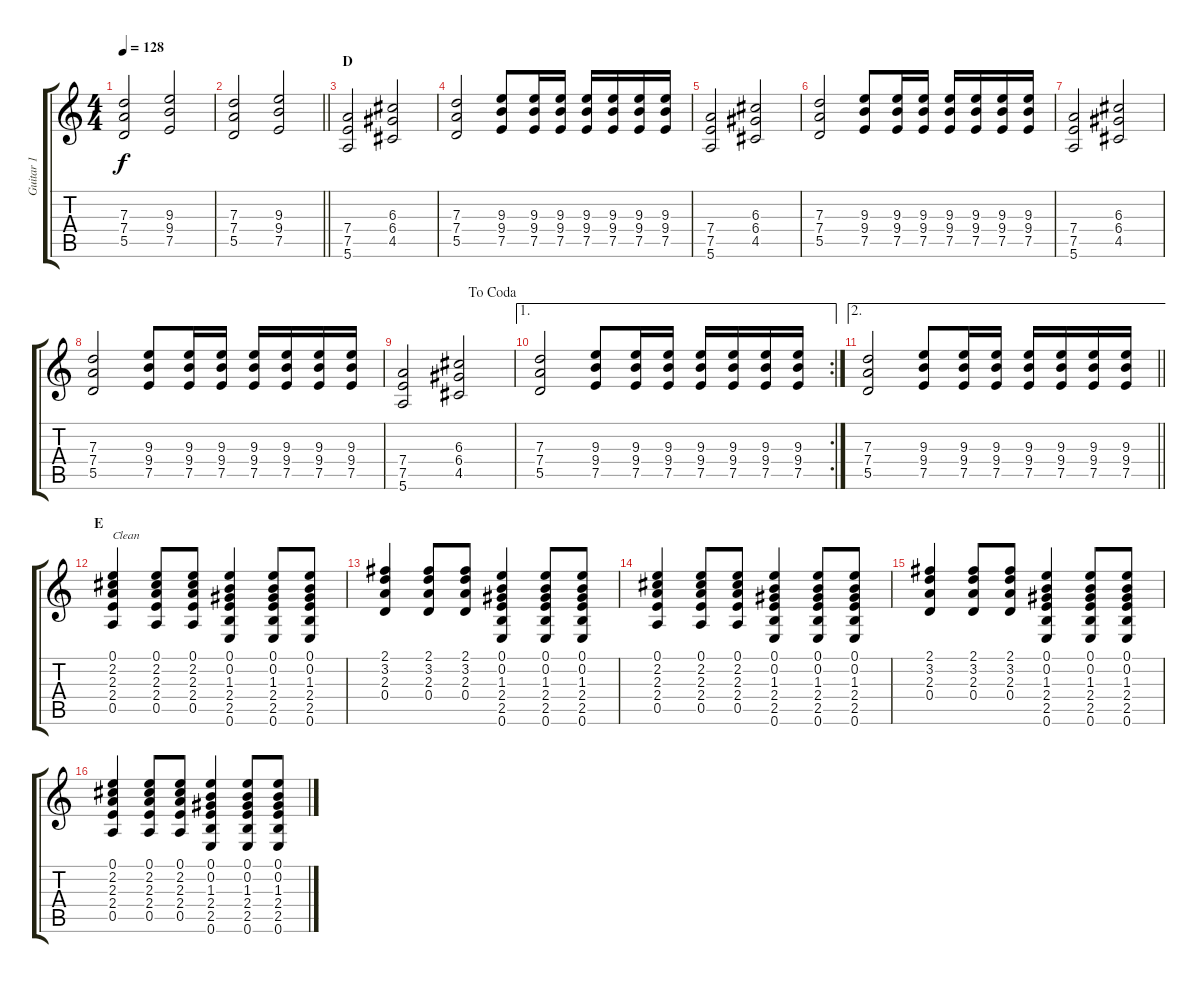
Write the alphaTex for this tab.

\track ("Guitar 1" "Guitar 1") {instrument distortionguitar}
\staff {score tabs}
\tuning (E4 B3 G3 D3 A2 E2) {hide}
\ts (4 4)
\tempo 128
\clef g2
\ks c
(7.3 7.4 5.5).2{dy f} (9.3 9.4 7.5).2 |
\barLineRight lightlight
(7.3 7.4 5.5).2 (9.3 9.4 7.5).2 |
\section ("" "D")
(7.4 7.5 5.6).2 (6.3 6.4 4.5).2 |
(7.3 7.4 5.5).2 (9.3 9.4 7.5).8 (9.3 9.4 7.5).16 (9.3 9.4 7.5).16 (9.3 9.4 7.5).16 (9.3 9.4 7.5).16 (9.3 9.4 7.5).16 (9.3 9.4 7.5).16 |
(7.4 7.5 5.6).2 (6.3 6.4 4.5).2 |
(7.3 7.4 5.5).2 (9.3 9.4 7.5).8 (9.3 9.4 7.5).16 (9.3 9.4 7.5).16 (9.3 9.4 7.5).16 (9.3 9.4 7.5).16 (9.3 9.4 7.5).16 (9.3 9.4 7.5).16 |
(7.4 7.5 5.6).2 (6.3 6.4 4.5).2 |
(7.3 7.4 5.5).2 (9.3 9.4 7.5).8 (9.3 9.4 7.5).16 (9.3 9.4 7.5).16 (9.3 9.4 7.5).16 (9.3 9.4 7.5).16 (9.3 9.4 7.5).16 (9.3 9.4 7.5).16 |
\jump dacoda
(7.4 7.5 5.6).2 (6.3 6.4 4.5).2 |
\ae 1
\rc 2
(7.3 7.4 5.5).2 (9.3 9.4 7.5).8 (9.3 9.4 7.5).16 (9.3 9.4 7.5).16 (9.3 9.4 7.5).16 (9.3 9.4 7.5).16 (9.3 9.4 7.5).16 (9.3 9.4 7.5).16 |
\ae 2
\barLineRight lightlight
(7.3 7.4 5.5).2 (9.3 9.4 7.5).8 (9.3 9.4 7.5).16 (9.3 9.4 7.5).16 (9.3 9.4 7.5).16 (9.3 9.4 7.5).16 (9.3 9.4 7.5).16 (9.3 9.4 7.5).16 |
\section ("" "E")
(0.1 2.2 2.3 2.4 0.5).4{txt "Clean" instrument electricguitarclean} (0.1 2.2 2.3 2.4 0.5).8 (0.1 2.2 2.3 2.4 0.5).8 (0.1 0.2 1.3 2.4 2.5 0.6).4 (0.1 0.2 1.3 2.4 2.5 0.6).8 (0.1 0.2 1.3 2.4 2.5 0.6).8 |
(2.1 3.2 2.3 0.4).4 (2.1 3.2 2.3 0.4).8 (2.1 3.2 2.3 0.4).8 (0.1 0.2 1.3 2.4 2.5 0.6).4 (0.1 0.2 1.3 2.4 2.5 0.6).8 (0.1 0.2 1.3 2.4 2.5 0.6).8 |
(0.1 2.2 2.3 2.4 0.5).4 (0.1 2.2 2.3 2.4 0.5).8 (0.1 2.2 2.3 2.4 0.5).8 (0.1 0.2 1.3 2.4 2.5 0.6).4 (0.1 0.2 1.3 2.4 2.5 0.6).8 (0.1 0.2 1.3 2.4 2.5 0.6).8 |
(2.1 3.2 2.3 0.4).4 (2.1 3.2 2.3 0.4).8 (2.1 3.2 2.3 0.4).8 (0.1 0.2 1.3 2.4 2.5 0.6).4 (0.1 0.2 1.3 2.4 2.5 0.6).8 (0.1 0.2 1.3 2.4 2.5 0.6).8 |
(0.1 2.2 2.3 2.4 0.5).4 (0.1 2.2 2.3 2.4 0.5).8 (0.1 2.2 2.3 2.4 0.5).8 (0.1 0.2 1.3 2.4 2.5 0.6).4 (0.1 0.2 1.3 2.4 2.5 0.6).8 (0.1 0.2 1.3 2.4 2.5 0.6).8
